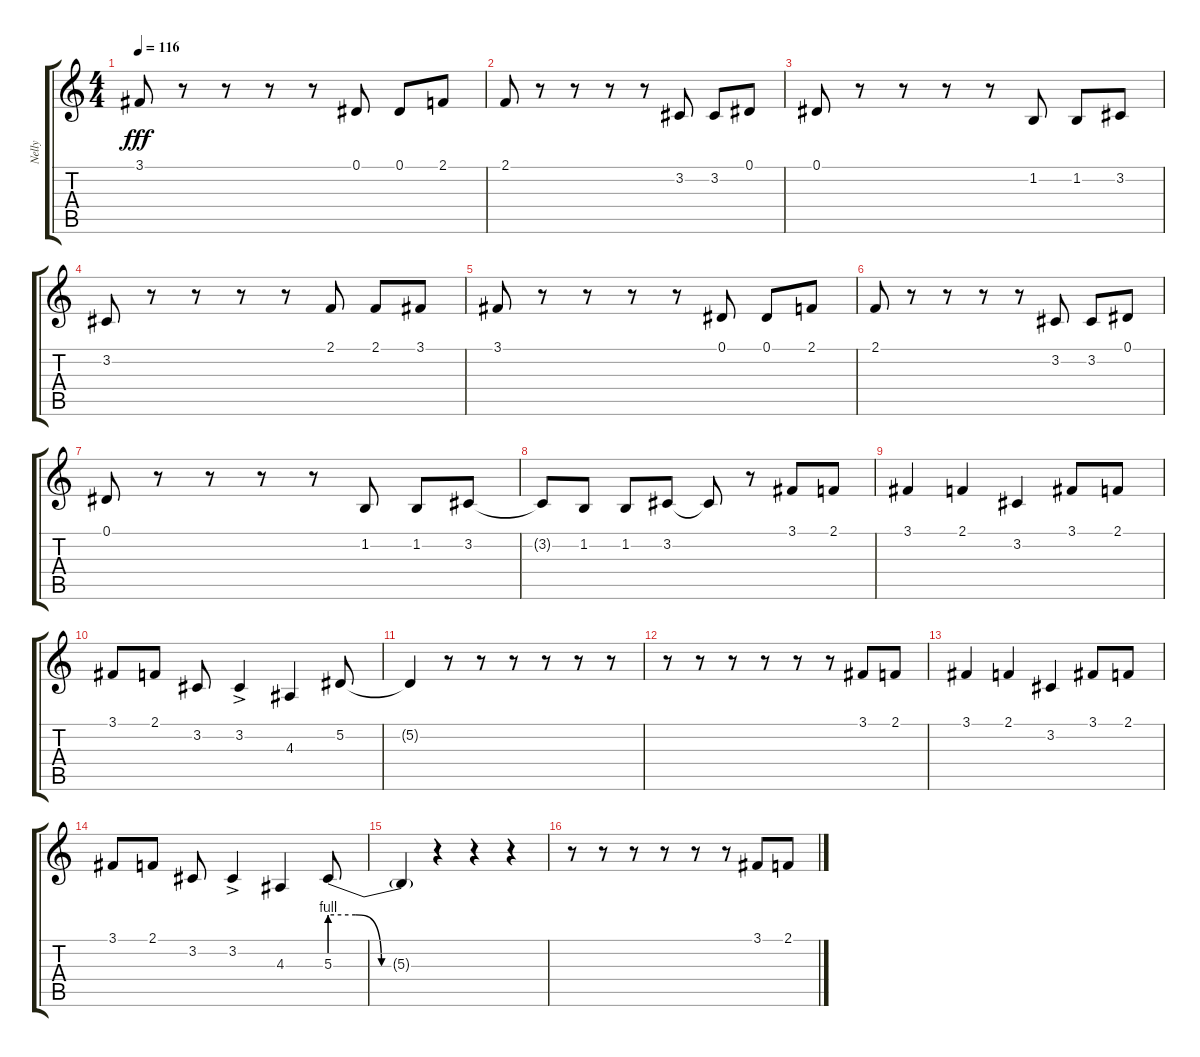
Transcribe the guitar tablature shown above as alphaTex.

\track ("Nelly" "Nelly") {instrument oboe}
\staff {score tabs}
\tuning (Eb4 Bb3 Gb3 Db3 Ab2 Eb2) {hide}
\ts (4 4)
\tempo 116
\clef g2
\ks c
3.1.8{dy fff} r.8 r.8 r.8 r.8 0.1.8 0.1.8 2.1.8 |
2.1.8 r.8 r.8 r.8 r.8 3.2.8 3.2.8 0.1.8 |
0.1.8 r.8 r.8 r.8 r.8 1.2.8 1.2.8 3.2.8 |
3.2.8 r.8 r.8 r.8 r.8 2.1.8 2.1.8 3.1.8 |
3.1.8 r.8 r.8 r.8 r.8 0.1.8 0.1.8 2.1.8 |
2.1.8 r.8 r.8 r.8 r.8 3.2.8 3.2.8 0.1.8 |
0.1.8 r.8 r.8 r.8 r.8 1.2.8 1.2.8 3.2.8 |
3.2{t}.8 1.2.8 1.2.8 3.2.8 3.2{t}.8 r.8 3.1.8 2.1.8 |
3.1.4 2.1.4 3.2.4 3.1.8 2.1.8 |
3.1.8 2.1.8 3.2.8 3.2{ac}.4 4.3.4 5.2.8 |
5.2{t}.4 r.8 r.8 r.8 r.8 r.8 r.8 |
r.8 r.8 r.8 r.8 r.8 r.8 3.1.8 2.1.8 |
3.1.4 2.1.4 3.2.4 3.1.8 2.1.8 |
3.1.8 2.1.8 3.2.8 3.2{ac}.4 4.3.4 5.3{be (custom 0 4 15 4 30 0 60 0)}.8 |
5.3{t}.4 r.4 r.4 r.4 |
r.8 r.8 r.8 r.8 r.8 r.8 3.1.8 2.1.8
